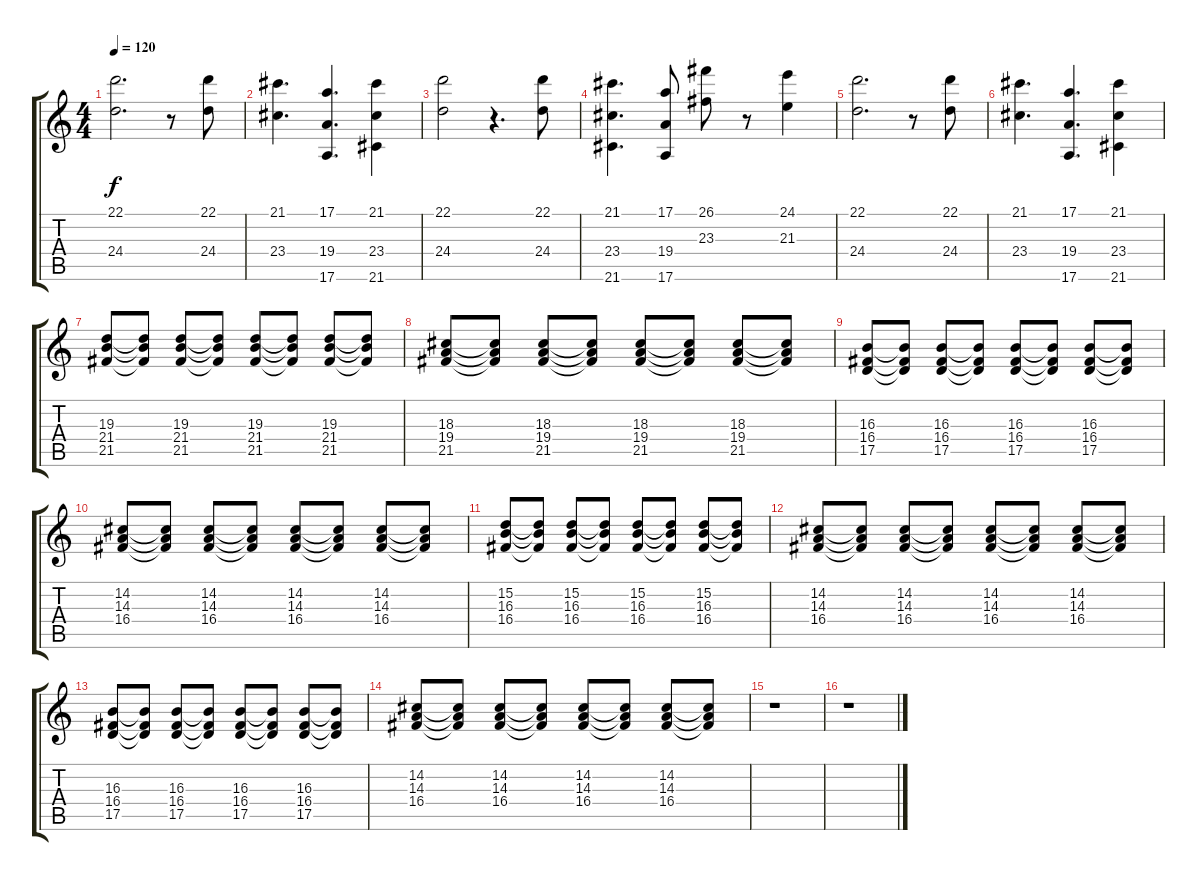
\track "" {instrument acousticgrandpiano}
\staff {score tabs}
\tuning (E4 B3 G3 D3 A2 E2) {hide}
\ts (4 4)
\tempo 120
\clef g2
\ks c
(22.1 24.4).2{d dy f} r.8 (22.1 24.4).8 |
(21.1 23.4).4{d} (17.1 19.4 17.6).4{d} (21.1 23.4 21.6).4 |
(22.1 24.4).2 r.4{d} (22.1 24.4).8 |
(21.1 23.4 21.6).4{d} (17.1 19.4 17.6).8 (26.1 23.3).8 r.8 (24.1 21.3).4 |
(22.1 24.4).2{d} r.8 (22.1 24.4).8 |
(21.1 23.4).4{d} (17.1 19.4 17.6).4{d} (21.1 23.4 21.6).4 |
(19.3 21.4 21.5).8 (19.3{t} 21.4{t} 21.5{t}).8 (19.3 21.4 21.5).8 (19.3{t} 21.4{t} 21.5{t}).8 (19.3 21.4 21.5).8 (19.3{t} 21.4{t} 21.5{t}).8 (19.3 21.4 21.5).8 (19.3{t} 21.4{t} 21.5{t}).8 |
(18.3 19.4 21.5).8 (18.3{t} 19.4{t} 21.5{t}).8 (18.3 19.4 21.5).8 (18.3{t} 19.4{t} 21.5{t}).8 (18.3 19.4 21.5).8 (18.3{t} 19.4{t} 21.5{t}).8 (18.3 19.4 21.5).8 (18.3{t} 19.4{t} 21.5{t}).8 |
(16.3 16.4 17.5).8 (16.3{t} 16.4{t} 17.5{t}).8 (16.3 16.4 17.5).8 (16.3{t} 16.4{t} 17.5{t}).8 (16.3 16.4 17.5).8 (16.3{t} 16.4{t} 17.5{t}).8 (16.3 16.4 17.5).8 (16.3{t} 16.4{t} 17.5{t}).8 |
(14.2 14.3 16.4).8 (14.2{t} 14.3{t} 16.4{t}).8 (14.2 14.3 16.4).8 (14.2{t} 14.3{t} 16.4{t}).8 (14.2 14.3 16.4).8 (14.2{t} 14.3{t} 16.4{t}).8 (14.2 14.3 16.4).8 (14.2{t} 14.3{t} 16.4{t}).8 |
(15.2 16.3 16.4).8 (15.2{t} 16.3{t} 16.4{t}).8 (15.2 16.3 16.4).8 (15.2{t} 16.3{t} 16.4{t}).8 (15.2 16.3 16.4).8 (15.2{t} 16.3{t} 16.4{t}).8 (15.2 16.3 16.4).8 (15.2{t} 16.3{t} 16.4{t}).8 |
(14.2 14.3 16.4).8 (14.2{t} 14.3{t} 16.4{t}).8 (14.2 14.3 16.4).8 (14.2{t} 14.3{t} 16.4{t}).8 (14.2 14.3 16.4).8 (14.2{t} 14.3{t} 16.4{t}).8 (14.2 14.3 16.4).8 (14.2{t} 14.3{t} 16.4{t}).8 |
(16.3 16.4 17.5).8 (16.3{t} 16.4{t} 17.5{t}).8 (16.3 16.4 17.5).8 (16.3{t} 16.4{t} 17.5{t}).8 (16.3 16.4 17.5).8 (16.3{t} 16.4{t} 17.5{t}).8 (16.3 16.4 17.5).8 (16.3{t} 16.4{t} 17.5{t}).8 |
(14.2 14.3 16.4).8 (14.2{t} 14.3{t} 16.4{t}).8 (14.2 14.3 16.4).8 (14.2{t} 14.3{t} 16.4{t}).8 (14.2 14.3 16.4).8 (14.2{t} 14.3{t} 16.4{t}).8 (14.2 14.3 16.4).8 (14.2{t} 14.3{t} 16.4{t}).8 |
r.1 |
r.1
